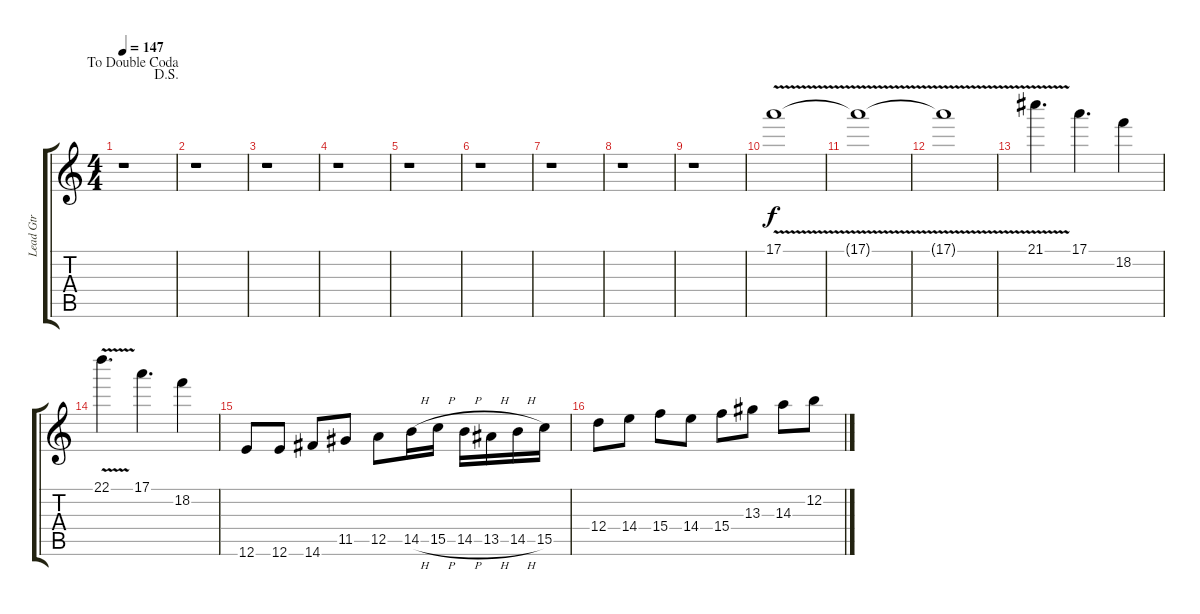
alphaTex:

\track ("Lead Gtr" "Lead Gtr") {instrument distortionguitar}
\staff {score tabs}
\tuning (E4 B3 G3 D3 A2 E2) {hide}
\ts (4 4)
\jump dalsegno
\jump dadoublecoda
\tempo 147
\clef g2
\ks c
r.1{dy f} |
r.1 |
r.1 |
r.1 |
r.1 |
r.1 |
r.1 |
r.1 |
r.1 |
17.1{v}.1 |
17.1{v t}.1 |
17.1{v t}.1 |
21.1{v}.4{d} 17.1.4{d} 18.2.4 |
22.1{v}.4{d} 17.1.4{d} 18.2.4 |
12.6.8 12.6.8 14.6.8 11.5.8 12.5.8 14.5{h}.16 15.5{h}.16 14.5{h}.16 13.5{h}.16 14.5{h}.16 15.5.16 |
12.4.8 14.4.8 15.4.8 14.4.8 15.4.8 13.3.8 14.3.8 12.2.8
